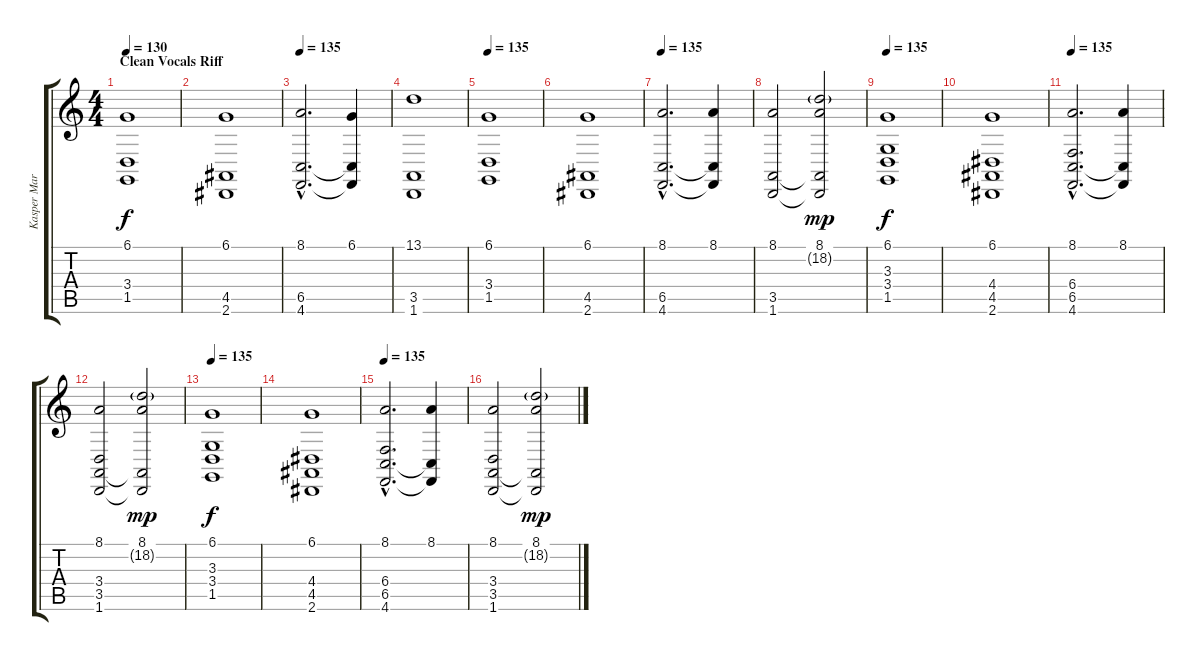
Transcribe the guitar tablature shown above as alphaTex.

\track ("Kasper Martenson" "Kasper Mar") {instrument synthstrings1}
\staff {score tabs}
\tuning (Db4 Ab3 E3 B2 Gb2 Db2) {hide}
\ts (4 4)
\section ("" "Clean Vocals Riff")
\tempo 135
\tempo 130
\clef g2
\ks c
(6.1 3.4 1.5).1{dy f volume 16} |
(6.1 4.5 2.6).1 |
\tempo 135
(8.1{hac} 6.5{hac} 4.6{hac}).2{d} (6.1 6.5{t} 4.6{t}).4 |
(13.1 3.5 1.6).1 |
\tempo 135
(6.1 3.4 1.5).1 |
(6.1 4.5 2.6).1 |
\tempo 135
(8.1{hac} 6.5{hac} 4.6{hac}).2{d} (8.1 6.5{t} 4.6{t}).4 |
(8.1 3.5 1.6).2 (8.1 18.2{g} 3.5{t} 1.6{t}).2{dy mp} |
\tempo 135
(6.1 3.3 3.4 1.5).1{dy f} |
(6.1 4.4 4.5 2.6).1 |
\tempo 135
(8.1{hac} 6.4{hac} 6.5{hac} 4.6{hac}).2{d} (8.1 6.5{t} 4.6{t}).4 |
(8.1 3.4 3.5 1.6).2 (8.1 18.2{g} 3.5{t} 1.6{t}).2{dy mp} |
\tempo 135
(6.1 3.3 3.4 1.5).1{dy f} |
(6.1 4.4 4.5 2.6).1 |
\tempo 135
(8.1{hac} 6.4{hac} 6.5{hac} 4.6{hac}).2{d} (8.1 6.5{t} 4.6{t}).4 |
(8.1 3.4 3.5 1.6).2 (8.1 18.2{g} 3.5{t} 1.6{t}).2{dy mp}
